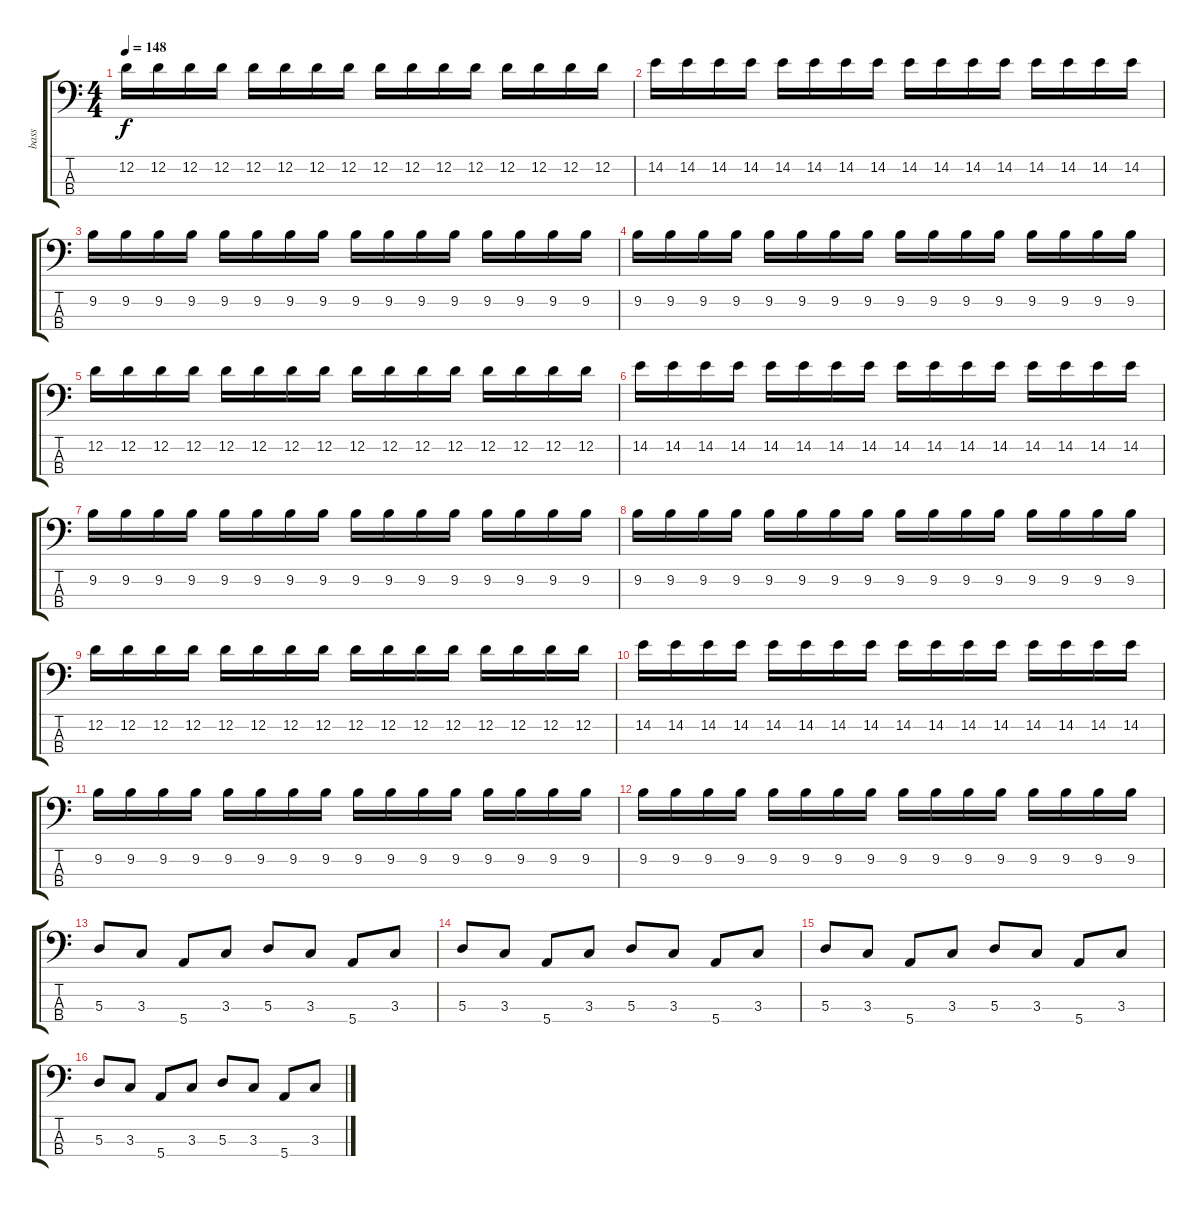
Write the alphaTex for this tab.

\track ("bass" "bass") {instrument electricbasspick}
\staff {score tabs}
\tuning (G2 D2 A1 E1) {hide}
\ts (4 4)
\tempo 148
\clef f4
\ks c
12.2.16{dy f} 12.2.16 12.2.16 12.2.16 12.2.16 12.2.16 12.2.16 12.2.16 12.2.16 12.2.16 12.2.16 12.2.16 12.2.16 12.2.16 12.2.16 12.2.16 |
14.2.16 14.2.16 14.2.16 14.2.16 14.2.16 14.2.16 14.2.16 14.2.16 14.2.16 14.2.16 14.2.16 14.2.16 14.2.16 14.2.16 14.2.16 14.2.16 |
9.2.16 9.2.16 9.2.16 9.2.16 9.2.16 9.2.16 9.2.16 9.2.16 9.2.16 9.2.16 9.2.16 9.2.16 9.2.16 9.2.16 9.2.16 9.2.16 |
9.2.16 9.2.16 9.2.16 9.2.16 9.2.16 9.2.16 9.2.16 9.2.16 9.2.16 9.2.16 9.2.16 9.2.16 9.2.16 9.2.16 9.2.16 9.2.16 |
12.2.16 12.2.16 12.2.16 12.2.16 12.2.16 12.2.16 12.2.16 12.2.16 12.2.16 12.2.16 12.2.16 12.2.16 12.2.16 12.2.16 12.2.16 12.2.16 |
14.2.16 14.2.16 14.2.16 14.2.16 14.2.16 14.2.16 14.2.16 14.2.16 14.2.16 14.2.16 14.2.16 14.2.16 14.2.16 14.2.16 14.2.16 14.2.16 |
9.2.16 9.2.16 9.2.16 9.2.16 9.2.16 9.2.16 9.2.16 9.2.16 9.2.16 9.2.16 9.2.16 9.2.16 9.2.16 9.2.16 9.2.16 9.2.16 |
9.2.16 9.2.16 9.2.16 9.2.16 9.2.16 9.2.16 9.2.16 9.2.16 9.2.16 9.2.16 9.2.16 9.2.16 9.2.16 9.2.16 9.2.16 9.2.16 |
12.2.16 12.2.16 12.2.16 12.2.16 12.2.16 12.2.16 12.2.16 12.2.16 12.2.16 12.2.16 12.2.16 12.2.16 12.2.16 12.2.16 12.2.16 12.2.16 |
14.2.16 14.2.16 14.2.16 14.2.16 14.2.16 14.2.16 14.2.16 14.2.16 14.2.16 14.2.16 14.2.16 14.2.16 14.2.16 14.2.16 14.2.16 14.2.16 |
9.2.16 9.2.16 9.2.16 9.2.16 9.2.16 9.2.16 9.2.16 9.2.16 9.2.16 9.2.16 9.2.16 9.2.16 9.2.16 9.2.16 9.2.16 9.2.16 |
9.2.16 9.2.16 9.2.16 9.2.16 9.2.16 9.2.16 9.2.16 9.2.16 9.2.16 9.2.16 9.2.16 9.2.16 9.2.16 9.2.16 9.2.16 9.2.16 |
5.3.8 3.3.8 5.4.8 3.3.8 5.3.8 3.3.8 5.4.8 3.3.8 |
5.3.8 3.3.8 5.4.8 3.3.8 5.3.8 3.3.8 5.4.8 3.3.8 |
5.3.8 3.3.8 5.4.8 3.3.8 5.3.8 3.3.8 5.4.8 3.3.8 |
5.3.8 3.3.8 5.4.8 3.3.8 5.3.8 3.3.8 5.4.8 3.3.8
